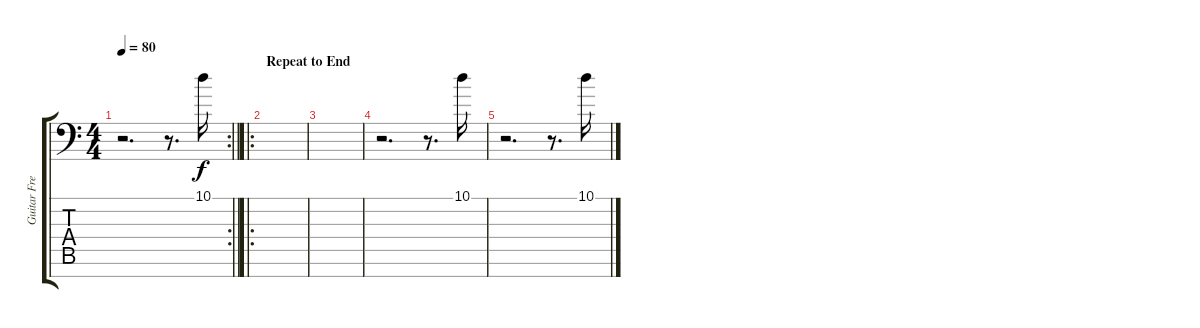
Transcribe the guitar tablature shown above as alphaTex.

\track ("Guitar Fret Noise" "Guitar Fre") {instrument guitarfretnoise}
\staff {score tabs}
\tuning (E4 B3 G3 D3 A2 E2 C-1) {hide}
\rc 2
\ts (4 4)
\tempo 80
\clef f4
\barLineRight lightlight
\ks c
r.2{d dy f} r.8{d} 10.1.16 |
\ro
\section ("" "Repeat to End")
|
|
r.2{d} r.8{d} 10.1.16 |
r.2{d} r.8{d} 10.1.16
